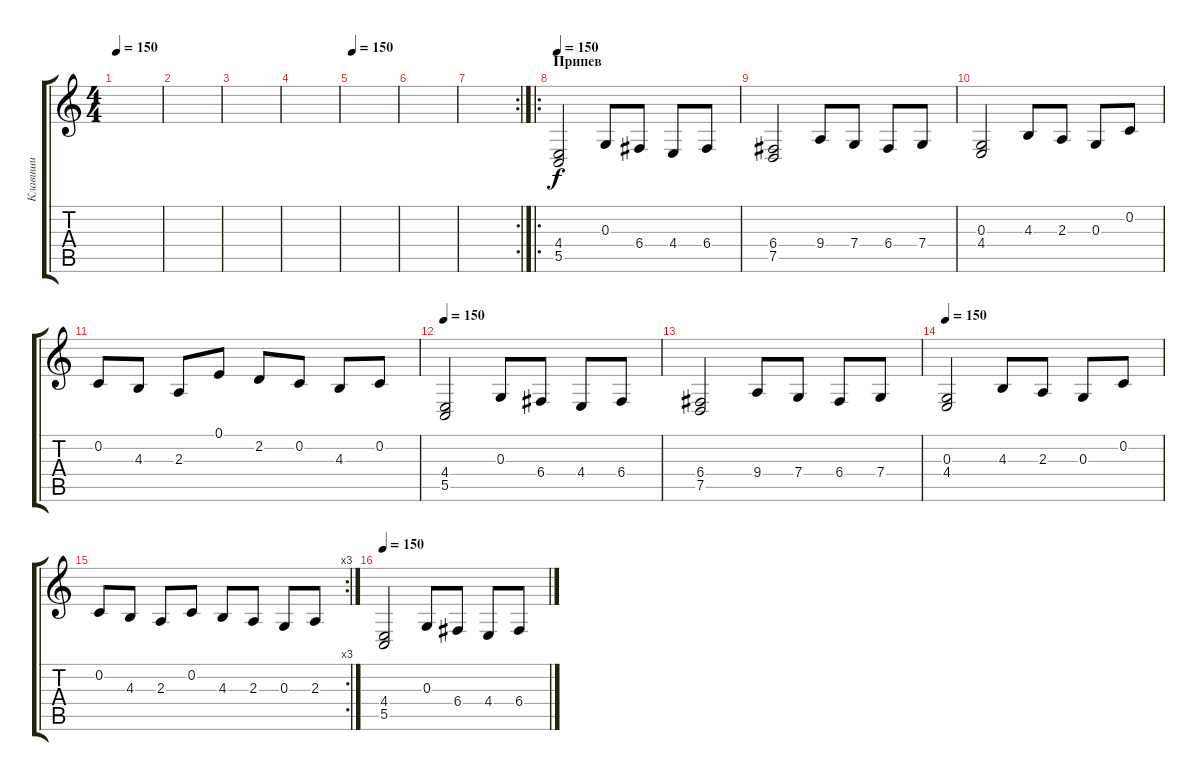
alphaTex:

\track ("Клавиши" "Клавиши") {instrument violin}
\staff {score tabs}
\tuning (E4 C4 G3 C3 G2 C2) {hide}
\ts (4 4)
\tempo 150
\clef g2
\ks c
|
|
|
|
\tempo 150
|
|
\rc 2
|
\ro
\section ("" "Припев")
\tempo 150
(4.4 5.5).2 0.3.8 6.4.8 4.4.8 6.4.8 |
(6.4 7.5).2 9.4.8 7.4.8 6.4.8 7.4.8 |
(0.3 4.4).2 4.3.8 2.3.8 0.3.8 0.2.8 |
0.2.8 4.3.8 2.3.8 0.1.8 2.2.8 0.2.8 4.3.8 0.2.8 |
\tempo 150
(4.4 5.5).2 0.3.8 6.4.8 4.4.8 6.4.8 |
(6.4 7.5).2 9.4.8 7.4.8 6.4.8 7.4.8 |
\tempo 150
(0.3 4.4).2 4.3.8 2.3.8 0.3.8 0.2.8 |
\rc 3
0.2.8 4.3.8 2.3.8 0.2.8 4.3.8 2.3.8 0.3.8 2.3.8 |
\tempo 150
(4.4 5.5).2 0.3.8 6.4.8 4.4.8 6.4.8
